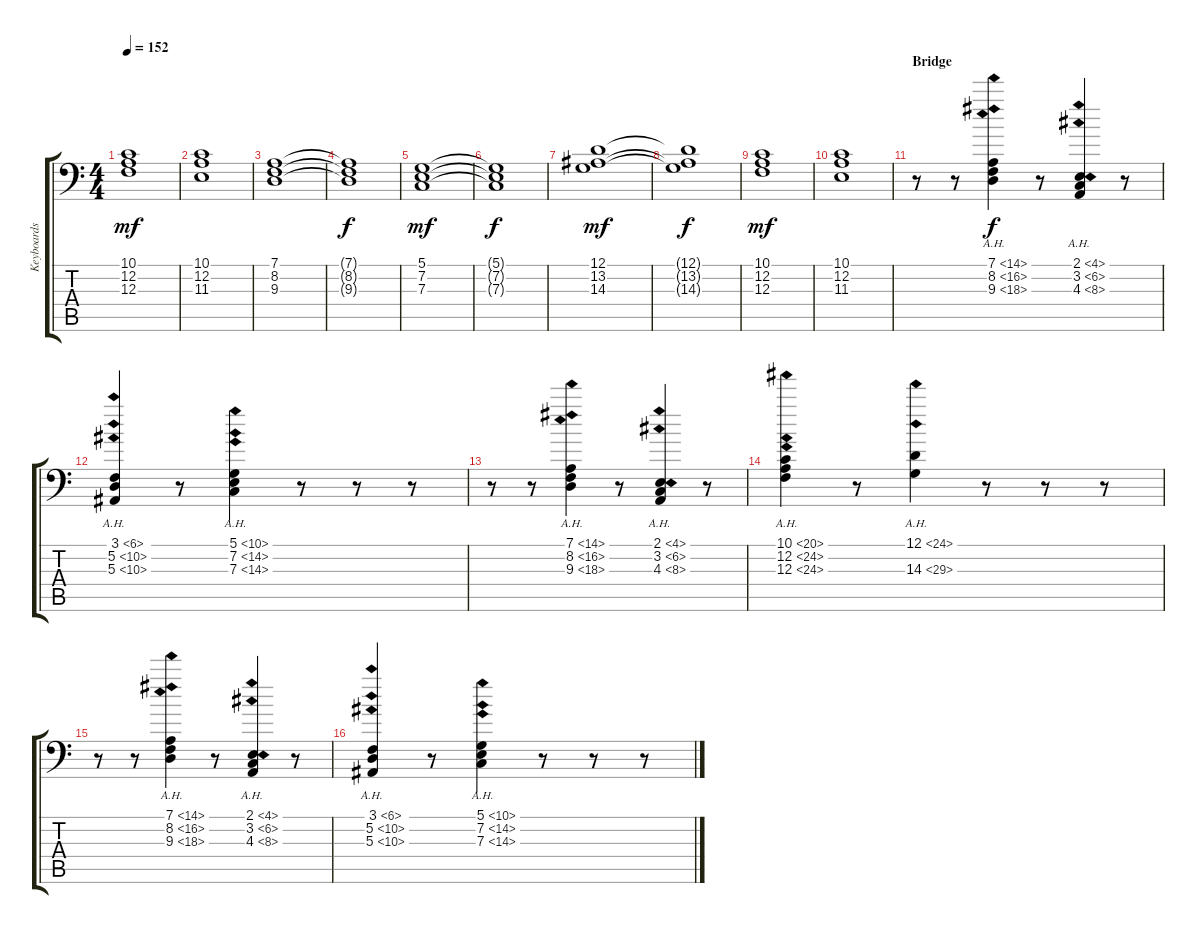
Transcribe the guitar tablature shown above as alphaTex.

\track ("Keyboards" "Keyboards") {instrument stringensemble1}
\staff {score tabs}
\tuning (D3 A2 F2 C2 G1 D1) {hide}
\ts (4 4)
\tempo 152
\clef f4
\ks c
(10.1 12.2 12.3).1{dy mf} |
(10.1 12.2 11.3).1 |
(7.1 8.2 9.3).1 |
(7.1{t} 8.2{t} 9.3{t}).1{dy f} |
(5.1 7.2 7.3).1{dy mf} |
(5.1{t} 7.2{t} 7.3{t}).1{dy f} |
(12.1 13.2 14.3).1{dy mf} |
(12.1{t} 13.2{t} 14.3{t}).1{dy f} |
(10.1 12.2 12.3).1{dy mf} |
(10.1 12.2 11.3).1 |
\section ("" "Bridge")
r.8 r.8 (7.1{ah 7} 8.2{ah 8} 9.3{ah 9}).4{dy f} r.8 (2.1{ah 2} 3.2{ah 3} 4.3{ah 4}).4 r.8 |
(3.1{ah 3} 5.2{ah 5} 5.3{ah 5}).4 r.8 (5.1{ah 5} 7.2{ah 7} 7.3{ah 7}).4 r.8 r.8 r.8 |
r.8 r.8 (7.1{ah 7} 8.2{ah 8} 9.3{ah 9}).4 r.8 (2.1{ah 2} 3.2{ah 3} 4.3{ah 4}).4 r.8 |
(10.1{ah 10} 12.2{ah 12} 12.3{ah 12}).4 r.8 (12.1{ah 12} 14.3{ah 15}).4 r.8 r.8 r.8 |
r.8 r.8 (7.1{ah 7} 8.2{ah 8} 9.3{ah 9}).4 r.8 (2.1{ah 2} 3.2{ah 3} 4.3{ah 4}).4 r.8 |
(3.1{ah 3} 5.2{ah 5} 5.3{ah 5}).4 r.8 (5.1{ah 5} 7.2{ah 7} 7.3{ah 7}).4 r.8 r.8 r.8
